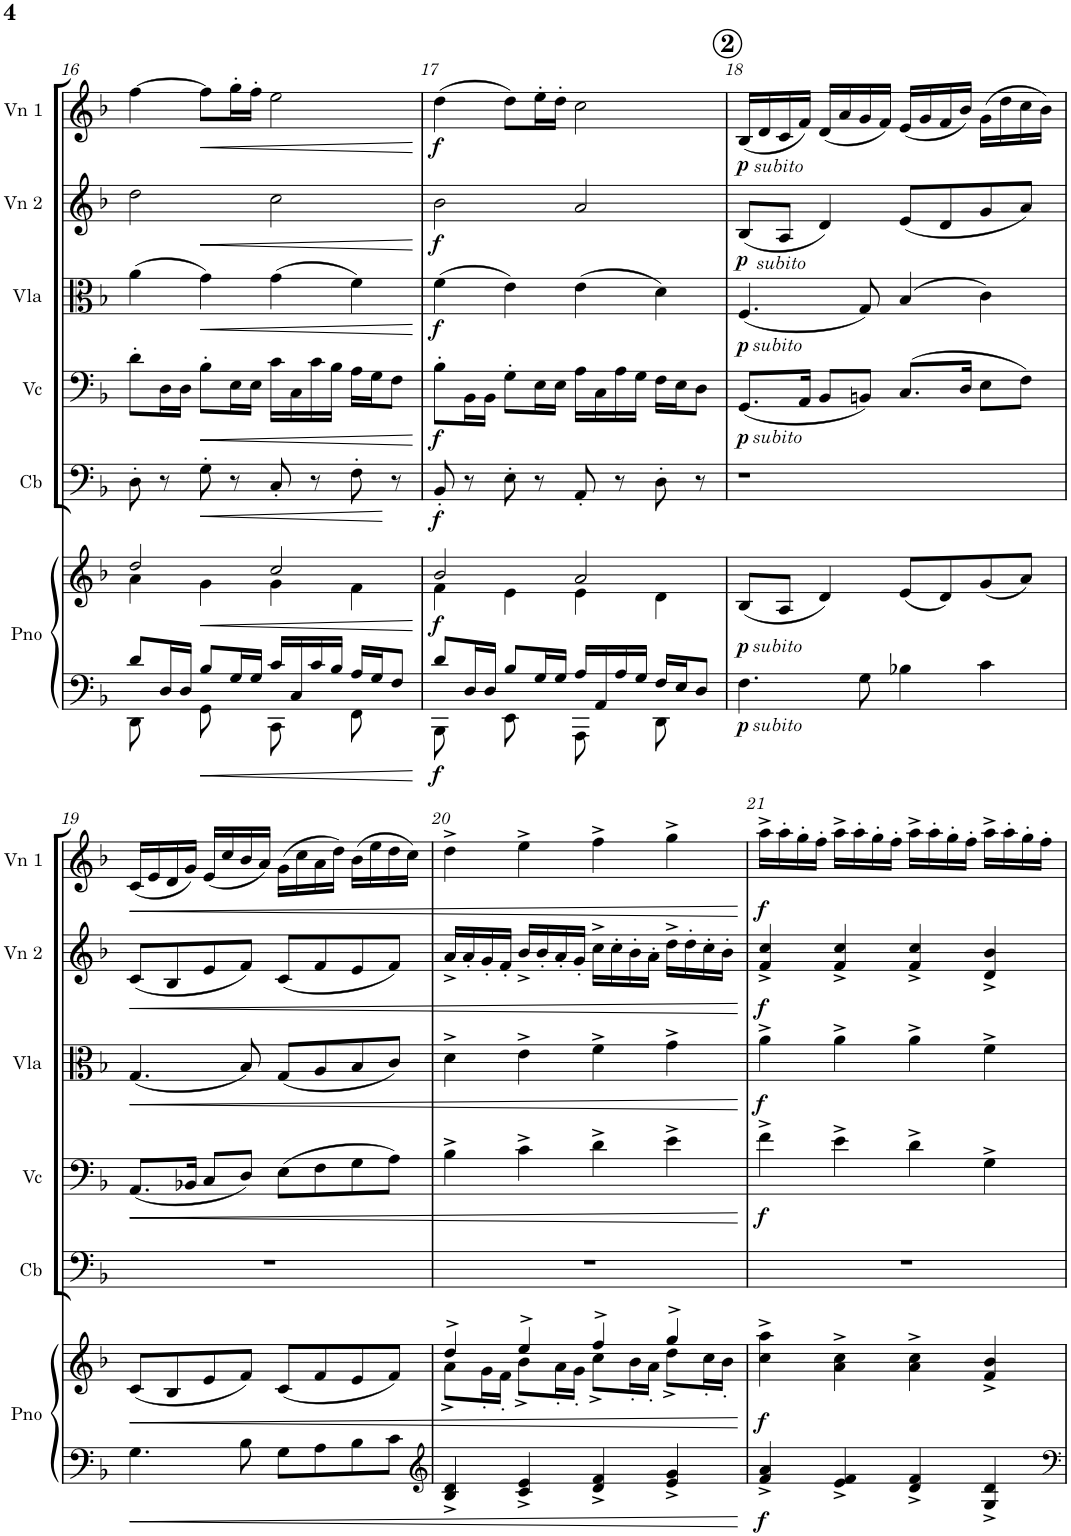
**kern	**kern	**dynam	**kern	**dynam	**kern	**dynam	**kern	**dynam	**kern	**dynam	**kern	**dynam
*part6	*part6	*part6	*part5	*part5	*part4	*part4	*part3	*part3	*part2	*part2	*part1	*part1
*staff7	*staff6	*staff6/7	*staff5	*staff5	*staff4	*staff4	*staff3	*staff3	*staff2	*staff2	*staff1	*staff1
*I"Piano	*	*	*I"Contrabass	*	*I"Violoncello	*	*I"Viola	*	*I"Violin 2	*	*I"Violin 1	*
*I'Pno	*	*	*I'Cb	*	*I'Vc	*	*I'Vla	*	*I'Vn 2	*	*I'Vn 1	*
!!LO:PB:g=z
*clefF4	*clefG2	*	*clefF4	*	*clefF4	*	*clefC3	*	*clefG2	*	*clefG2	*
*	*	*	*Trd7c12	*	*	*	*	*	*	*	*	*
*k[b-]	*k[b-]	*	*k[b-]	*	*k[b-]	*	*k[b-]	*	*k[b-]	*	*k[b-]	*
*M4/4	*M4/4	*	*M4/4	*	*M4/4	*	*M4/4	*	*M4/4	*	*M4/4	*
*met(c)	*met(c)	*	*met(c)	*	*met(c)	*	*met(c)	*	*met(c)	*	*met(c)	*
=16	=16	=16	=16	=16	=16	=16	=16	=16	=16	=16	=16	=16
*^	*^	*	*	*	*	*	*	*	*	*	*	*
8d/L	8DD\	2dd/	4a\	.	8D'\	.	8d'\L	.	(4a\	.	2dd\	.	[4ff\	.
16D/L	8ryy	.	.	.	8r	.	16D\L	.	.	.	.	.	.	.
16D/JJ	.	.	.	.	.	.	16D\JJ	.	.	.	.	.	.	.
!	!	!	!	!LO:HP:b=2	!	!	!	!	!	!	!	!	!	!
!	!	!	!	!LO:HP:n=1:b	!	!	!	!LO:HP:b	!	!LO:HP:b	!	!	!	!LO:HP:b
8B-/L	8GG\	.	4g\	< <	8G'\	.	8B-'\L	<	4g\)	<	.	.	8ff\L]	<
16G/L	8ryy	.	.	.	8r	.	16E\L	.	.	.	.	.	16gg'\L	.
16G/JJ	.	.	.	.	.	.	16E\JJ	.	.	.	.	.	16ff'\JJ	.
!	!	!	!	!	!	!	!	!	!	!	!	!LO:HP:b	!	!
16c/LL	8CC\	2cc/	4g\	.	8C'/	.	16c\LL	.	(4g\	.	2cc\	<	2ee\	.
16C/	.	.	.	.	.	.	16C\	.	.	.	.	.	.	.
16c/	8ryy	.	.	.	8r	.	16c\	.	.	.	.	.	.	.
16B-/JJ	.	.	.	.	.	.	16B-\JJ	.	.	.	.	.	.	.
16A/LL	8FF\	.	4f\	.	8F'\	.	16A\LL	.	4f\)	.	.	.	.	.
16G/J	.	.	.	.	.	.	16G\J	.	.	.	.	.	.	.
8F/J	8ryy	.	.	.	8r	.	8F\J	.	.	.	.	.	.	.
*v	*v	*	*	*	*	*	*	*	*	*	*	*	*	*
*	*v	*v	*	*	*	*	*	*	*	*	*	*	*
.	.	[	.	.	.	[	.	[	.	[	.	[
=17	=17	=17	=17	=17	=17	=17	=17	=17	=17	=17	=17	=17
*^	*^	*	*	*	*	*	*	*	*	*	*	*
!	!	!	!	!LO:DY:b=2	!	!	!	!	!	!	!	!	!	!
!	!	!	!	!LO:DY:n=1:b	!	!LO:DY:b	!	!LO:DY:b	!	!LO:DY:b	!	!LO:DY:b	!	!LO:DY:b
8d/L	8BBB-\	2b-/	4f\	f f	8BB-'/	f	8B-'\L	f	(4f\	f	2b-\	f	(4dd\	f
16D/L	8ryy	.	.	.	8r	.	16BB-\L	.	.	.	.	.	.	.
16D/JJ	.	.	.	.	.	.	16BB-\JJ	.	.	.	.	.	.	.
8B-/L	8EE\	.	4e\	.	8E'\	.	8G'\L	.	4e\)	.	.	.	8dd\L)	.
16G/L	8ryy	.	.	.	8r	.	16E\L	.	.	.	.	.	16ee'\L	.
16G/JJ	.	.	.	.	.	.	16E\JJ	.	.	.	.	.	16dd'\JJ	.
16A/LL	8AAA\	2a/	4e\	.	8AA'/	.	16A\LL	.	(4e\	.	2a/	.	2cc\	.
16AA/	.	.	.	.	.	.	16C\	.	.	.	.	.	.	.
16A/	8ryy	.	.	.	8r	.	16A\	.	.	.	.	.	.	.
16G/JJ	.	.	.	.	.	.	16G\JJ	.	.	.	.	.	.	.
16F/LL	8DD\	.	4d\	.	8D'\	.	16F\LL	.	4d\)	.	.	.	.	.
16E/J	.	.	.	.	.	.	16E\J	.	.	.	.	.	.	.
8D/J	8ryy	.	.	.	8r	.	8D\J	.	.	.	.	.	.	.
*	*	*v	*v	*	*	*	*	*	*	*	*	*	*	*
!!LO:REH:place=s1:a:B:cj:enc=circle:fs=14:t=2
=18	=18	=18	=18	=18	=18	=18	=18	=18	=18	=18	=18	=18	=18
!	!	!	!	!	!	!	!	!LO:TX:b:i:t=subito	!	!	!	!	!
!	!	!	!	!	!	!LO:TX:b:i:t=subito	!	!	!	!	!	!	!
!	!	!LO:TX:b:i:t=subito	!	!	!	!	!	!	!	!	!	!	!
!LO:TX:b:i:t=subito	!	!	!	!	!	!	!	!	!	!	!	!	!
!	!	!	!LO:DY:b=2	!	!	!	!	!	!	!	!	!	!
!	!	!	!LO:DY:n=1:b	!	!	!	!LO:DY:b	!	!LO:DY:b	!	!LO:DY:b	!	!LO:DY:b
*v	*v	*	*	*	*	*	*	*	*	*	*	*	*
4.F\	(8B-/L	p p	1r	.	(8.GG/L	p	(4.F/	p	(8B-/L	p	(16B-/LL	p
!	!	!	!	!	!	!	!	!	!	!	!LO:TX:b:i:t=subito	!
.	.	.	.	.	.	.	.	.	.	.	16d/	.
!	!	!	!	!	!	!	!	!	!LO:TX:b:i:t=subito	!	!	!
.	8A/J	.	.	.	.	.	.	.	8A/J	.	16c/	.
.	.	.	.	.	16AA/Jk	.	.	.	.	.	16f/JJ)	.
.	4d/)	.	.	.	8BB-/L	.	.	.	4d/)	.	(16d/LL	.
.	.	.	.	.	.	.	.	.	.	.	16a/	.
8G\	.	.	.	.	8BBn/J)	.	8G/)	.	.	.	16g/	.
.	.	.	.	.	.	.	.	.	.	.	16f/JJ)	.
4B-X\	(8e/L	.	.	.	(8.C/L	.	(4B-/	.	(8e/L	.	(16e/LL	.
.	.	.	.	.	.	.	.	.	.	.	16g/	.
.	8d/)	.	.	.	.	.	.	.	8d/	.	16f/	.
.	.	.	.	.	16D/Jk	.	.	.	.	.	16b-/JJ)	.
4c\	(8g/	.	.	.	8E\L	.	4c\)	.	8g/	.	(16g\LL	.
.	.	.	.	.	.	.	.	.	.	.	16dd\	.
.	8a/J)	.	.	.	8F\J)	.	.	.	8a/J)	.	16cc\	.
.	.	.	.	.	.	.	.	.	.	.	16b-\JJ)	.
!!LO:LB:g=z
=19	=19	=19	=19	=19	=19	=19	=19	=19	=19	=19	=19	=19
!	!	!	!	!	!	!LO:HP:b	!	!LO:HP:b	!	!LO:HP:b	!	!LO:HP:b
4.G\	(8c/L	.	1r	.	(8.AA/L	<	(4.G/	<	(8c/L	<	(16c/LL	<
.	.	.	.	.	.	.	.	.	.	.	16e/	.
.	8B-/	.	.	.	.	.	.	.	8B-/	.	16d/	.
.	.	.	.	.	16BB-X/Jk	.	.	.	.	.	16g/JJ)	.
.	8e/	.	.	.	8C/L	.	.	.	8e/	.	(16e/LL	.
.	.	.	.	.	.	.	.	.	.	.	16cc/	.
8B-\	8f/J)	.	.	.	8D/J)	.	8B-/)	.	8f/J)	.	16b-/	.
.	.	.	.	.	.	.	.	.	.	.	16a/JJ)	.
8G\L	(8c/L	.	.	.	(8E\L	.	(8G/L	.	(8c/L	.	(16g\LL	.
.	.	.	.	.	.	.	.	.	.	.	16cc\	.
8A\	8f/	.	.	.	8F\	.	8A/	.	8f/	.	16a\	.
.	.	.	.	.	.	.	.	.	.	.	16dd\JJ)	.
8B-\	8e/	.	.	.	8G\	.	8B-/	.	8e/	.	(16b-\LL	.
.	.	.	.	.	.	.	.	.	.	.	16ee\	.
8c\J	8f/J)	.	.	.	8A\J)	.	8c/J)	.	8f/J)	.	16dd\	.
.	.	.	.	.	.	.	.	.	.	.	16cc\JJ)	.
=20	=20	=20	=20	=20	=20	=20	=20	=20	=20	=20	=20	=20
*clefG2	*	*	*	*	*	*	*	*	*	*	*	*
*	*^	*	*	*	*	*	*	*	*	*	*	*
4B-/^ 4d/^	4dd^/	8a^\L	.	1r	.	4B-^\	.	4d^\	.	16a^/LL	.	4dd^\	.
.	.	.	.	.	.	.	.	.	.	16a'/	.	.	.
.	.	16g'\L	.	.	.	.	.	.	.	16g'/	.	.	.
.	.	16f'\JJ	.	.	.	.	.	.	.	16f'/JJ	.	.	.
4c/^ 4e/^	4ee^/	8b-^\L	.	.	.	4c^\	.	4e^\	.	16b-^/LL	.	4ee^\	.
.	.	.	.	.	.	.	.	.	.	16b-'/	.	.	.
.	.	16a'\L	.	.	.	.	.	.	.	16a'/	.	.	.
.	.	16g'\JJ	.	.	.	.	.	.	.	16g'/JJ	.	.	.
4d/^ 4f/^	4ff^/	8cc^\L	.	.	.	4d^\	.	4f^\	.	16cc^\LL	.	4ff^\	.
.	.	.	.	.	.	.	.	.	.	16cc'\	.	.	.
.	.	16b-'\L	.	.	.	.	.	.	.	16b-'\	.	.	.
.	.	16a'\JJ	.	.	.	.	.	.	.	16a'\JJ	.	.	.
4e/^ 4g/^	4gg^/	8dd^\L	.	.	.	4e^\	.	4g^\	.	16dd^\LL	.	4gg^\	.
.	.	.	.	.	.	.	.	.	.	16dd'\	.	.	.
.	.	16cc'\L	.	.	.	.	.	.	.	16cc'\	.	.	.
.	.	16b-'\JJ	.	.	.	.	.	.	.	16b-'\JJ	.	.	.
*	*v	*v	*	*	*	*	*	*	*	*	*	*	*
.	.	[	.	.	.	[	.	[	.	[	.	[
=21	=21	=21	=21	=21	=21	=21	=21	=21	=21	=21	=21	=21
!	!	!LO:DY:b=2	!	!	!	!	!	!	!	!	!	!
!	!	!LO:DY:n=1:b	!	!	!	!LO:DY:b	!	!LO:DY:b	!	!LO:DY:b	!	!LO:DY:b
4f/^ 4a/^	4cc\^ 4aa\^	f f	1r	.	4f^\	f	4a^\	f	4f/^ 4cc/^	f	16aa^\LL	f
.	.	.	.	.	.	.	.	.	.	.	16aa'\	.
.	.	.	.	.	.	.	.	.	.	.	16gg'\	.
.	.	.	.	.	.	.	.	.	.	.	16ff'\JJ	.
4e/^ 4f/^	4a\^ 4cc\^	.	.	.	4e^\	.	4a^\	.	4f/^ 4cc/^	.	16aa^\LL	.
.	.	.	.	.	.	.	.	.	.	.	16aa'\	.
.	.	.	.	.	.	.	.	.	.	.	16gg'\	.
.	.	.	.	.	.	.	.	.	.	.	16ff'\JJ	.
4d/^ 4f/^	4a\^ 4cc\^	.	.	.	4d^\	.	4a^\	.	4f/^ 4cc/^	.	16aa^\LL	.
.	.	.	.	.	.	.	.	.	.	.	16aa'\	.
.	.	.	.	.	.	.	.	.	.	.	16gg'\	.
.	.	.	.	.	.	.	.	.	.	.	16ff'\JJ	.
4G/^ 4d/^	4f/^ 4b-/^	.	.	.	4G^\	.	4f^\	.	4d/^ 4b-/^	.	16aa^\LL	.
.	.	.	.	.	.	.	.	.	.	.	16aa'\	.
.	.	.	.	.	.	.	.	.	.	.	16gg'\	.
.	.	.	.	.	.	.	.	.	.	.	16ff'\JJ	.
=	=	=	=	=	=	=	=	=	=	=	=	=
*-	*-	*-	*-	*-	*-	*-	*-	*-	*-	*-	*-	*-
